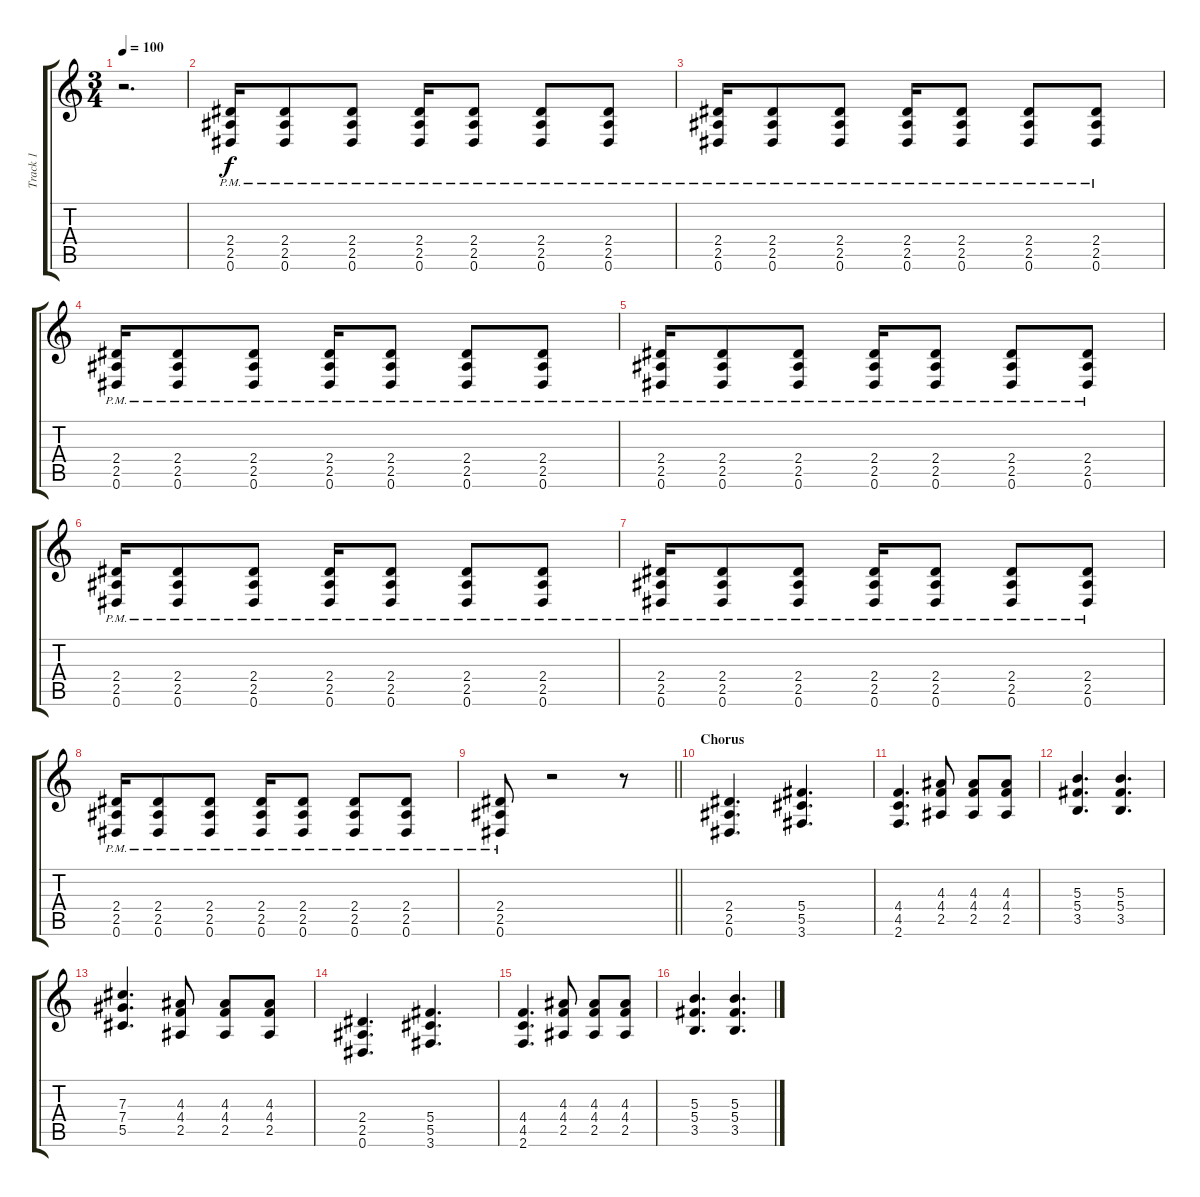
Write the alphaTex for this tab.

\track ("Track 1" "Track 1") {instrument overdrivenguitar}
\staff {score tabs}
\tuning (Eb4 Bb3 Gb3 Db3 Ab2 Eb2) {hide}
\ts (3 4)
\tempo 100
\clef g2
\ks c
r.2{d dy f} |
(2.4{pm} 2.5{pm} 0.6{pm}).16 (2.4{pm} 2.5{pm} 0.6{pm}).8 (2.4{pm} 2.5{pm} 0.6{pm}).8 (2.4{pm} 2.5{pm} 0.6{pm}).16 (2.4{pm} 2.5{pm} 0.6{pm}).8 (2.4{pm} 2.5{pm} 0.6{pm}).8 (2.4{pm} 2.5{pm} 0.6{pm}).8 |
(2.4{pm} 2.5{pm} 0.6{pm}).16 (2.4{pm} 2.5{pm} 0.6{pm}).8 (2.4{pm} 2.5{pm} 0.6{pm}).8 (2.4{pm} 2.5{pm} 0.6{pm}).16 (2.4{pm} 2.5{pm} 0.6{pm}).8 (2.4{pm} 2.5{pm} 0.6{pm}).8 (2.4{pm} 2.5{pm} 0.6{pm}).8 |
(2.4{pm} 2.5{pm} 0.6{pm}).16 (2.4{pm} 2.5{pm} 0.6{pm}).8 (2.4{pm} 2.5{pm} 0.6{pm}).8 (2.4{pm} 2.5{pm} 0.6{pm}).16 (2.4{pm} 2.5{pm} 0.6{pm}).8 (2.4{pm} 2.5{pm} 0.6{pm}).8 (2.4{pm} 2.5{pm} 0.6{pm}).8 |
(2.4{pm} 2.5{pm} 0.6{pm}).16 (2.4{pm} 2.5{pm} 0.6{pm}).8 (2.4{pm} 2.5{pm} 0.6{pm}).8 (2.4{pm} 2.5{pm} 0.6{pm}).16 (2.4{pm} 2.5{pm} 0.6{pm}).8 (2.4{pm} 2.5{pm} 0.6{pm}).8 (2.4{pm} 2.5{pm} 0.6{pm}).8 |
(2.4{pm} 2.5{pm} 0.6{pm}).16 (2.4{pm} 2.5{pm} 0.6{pm}).8 (2.4{pm} 2.5{pm} 0.6{pm}).8 (2.4{pm} 2.5{pm} 0.6{pm}).16 (2.4{pm} 2.5{pm} 0.6{pm}).8 (2.4{pm} 2.5{pm} 0.6{pm}).8 (2.4{pm} 2.5{pm} 0.6{pm}).8 |
(2.4{pm} 2.5{pm} 0.6{pm}).16 (2.4{pm} 2.5{pm} 0.6{pm}).8 (2.4{pm} 2.5{pm} 0.6{pm}).8 (2.4{pm} 2.5{pm} 0.6{pm}).16 (2.4{pm} 2.5{pm} 0.6{pm}).8 (2.4{pm} 2.5{pm} 0.6{pm}).8 (2.4{pm} 2.5{pm} 0.6{pm}).8 |
(2.4{pm} 2.5{pm} 0.6{pm}).16 (2.4{pm} 2.5{pm} 0.6{pm}).8 (2.4{pm} 2.5{pm} 0.6{pm}).8 (2.4{pm} 2.5{pm} 0.6{pm}).16 (2.4{pm} 2.5{pm} 0.6{pm}).8 (2.4{pm} 2.5{pm} 0.6{pm}).8 (2.4{pm} 2.5{pm} 0.6{pm}).8 |
\barLineRight lightlight
(2.4{pm} 2.5{pm} 0.6{pm}).8 r.2 r.8 |
\section ("" "Chorus")
(2.4 2.5 0.6).4{d} (5.4 5.5 3.6).4{d} |
(4.4 4.5 2.6).4{d} (4.3 4.4 2.5).8 (4.3 4.4 2.5).8 (4.3 4.4 2.5).8 |
(5.3 5.4 3.5).4{d} (5.3 5.4 3.5).4{d} |
(7.3 7.4 5.5).4{d} (4.3 4.4 2.5).8 (4.3 4.4 2.5).8 (4.3 4.4 2.5).8 |
(2.4 2.5 0.6).4{d} (5.4 5.5 3.6).4{d} |
(4.4 4.5 2.6).4{d} (4.3 4.4 2.5).8 (4.3 4.4 2.5).8 (4.3 4.4 2.5).8 |
(5.3 5.4 3.5).4{d} (5.3 5.4 3.5).4{d}
